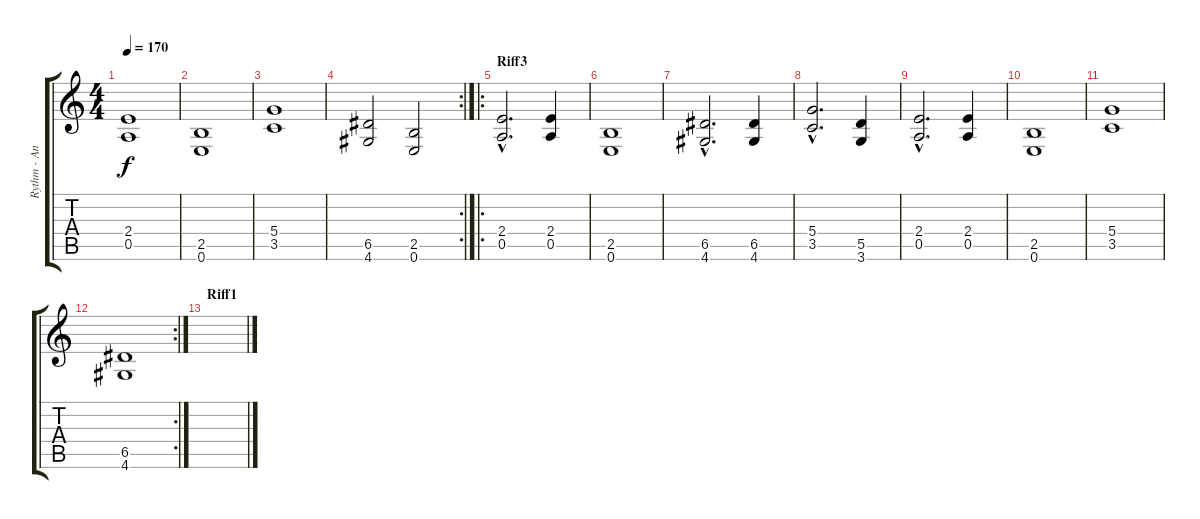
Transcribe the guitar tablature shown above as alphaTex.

\track ("Rythm - Andreas Nilsson" "Rythm - An") {instrument distortionguitar}
\staff {score tabs}
\tuning (E4 B3 G3 D3 A2 E2) {hide}
\ts (4 4)
\tempo 170
\clef g2
\ks c
(2.4 0.5).1{dy f} |
(2.5 0.6).1 |
(5.4 3.5).1 |
\rc 2
(6.5 4.6).2 (2.5 0.6).2 |
\ro
\section ("" "Riff3")
(2.4{hac} 0.5{hac}).2{d} (2.4 0.5).4 |
(2.5 0.6).1 |
(6.5{hac} 4.6{hac}).2{d} (6.5 4.6).4 |
(5.4{hac} 3.5{hac}).2{d} (5.5 3.6).4 |
(2.4{hac} 0.5{hac}).2{d} (2.4 0.5).4 |
(2.5 0.6).1 |
(5.4 3.5).1 |
\rc 2
(6.5 4.6).1 |
\section ("" "Riff1")
